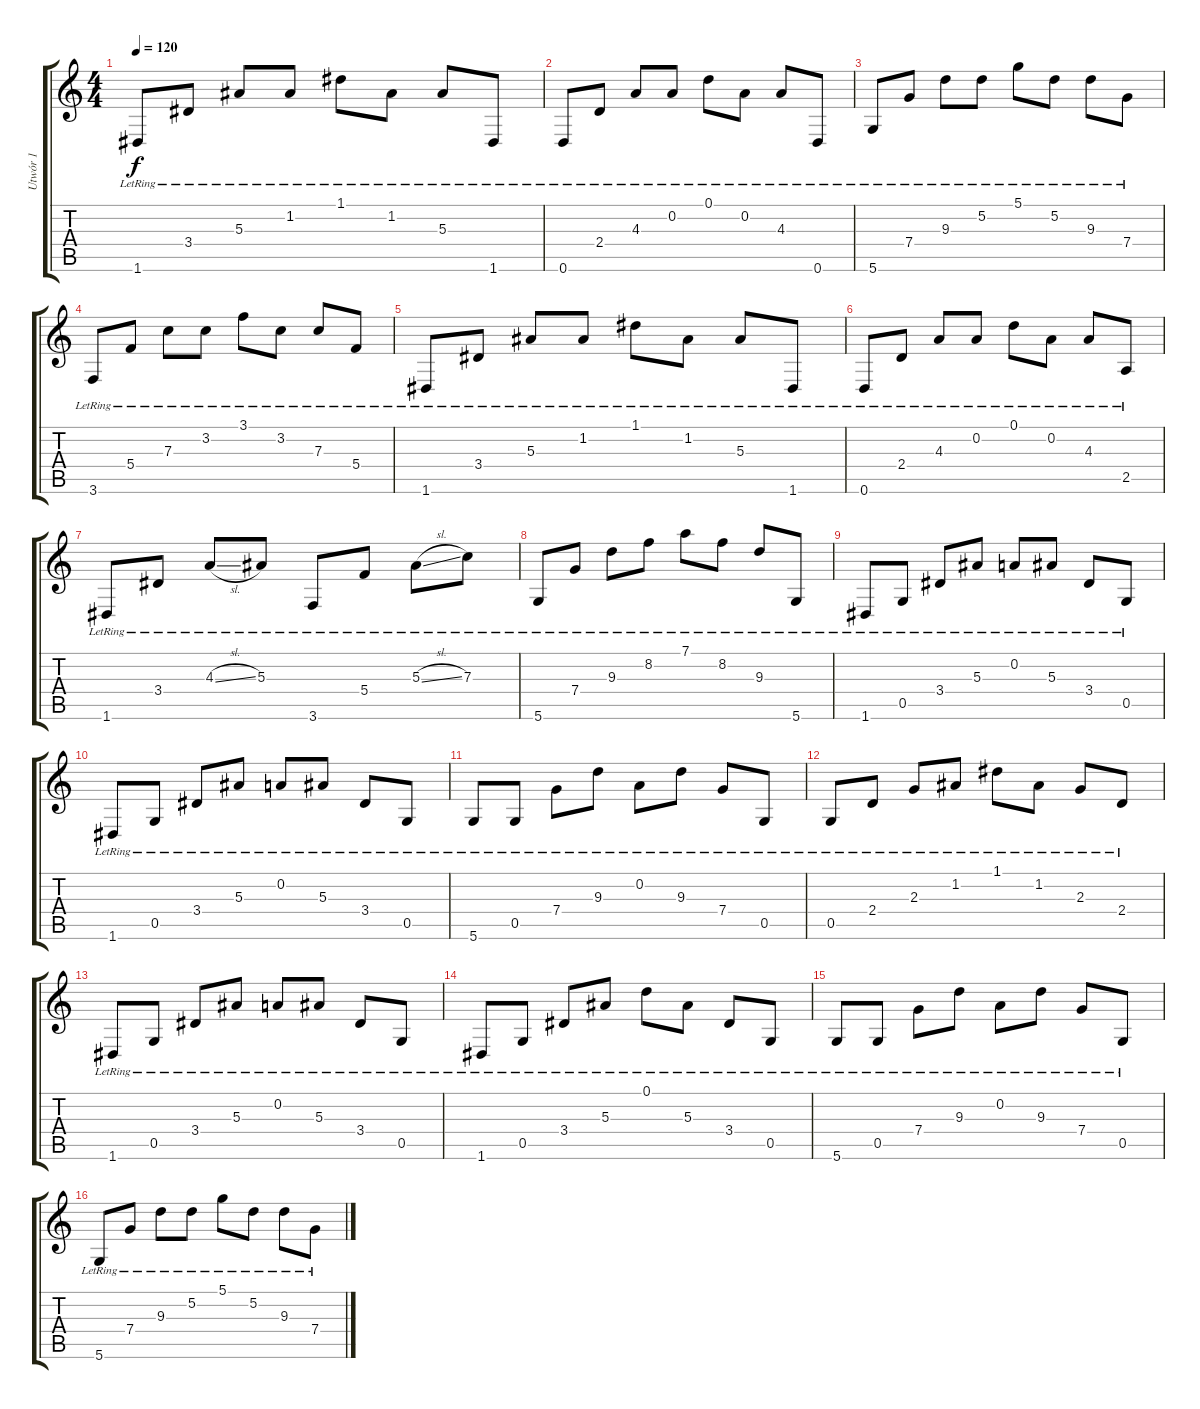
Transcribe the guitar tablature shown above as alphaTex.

\track ("Utwór 1" "Utwór 1") {instrument acousticguitarnylon}
\staff {score tabs}
\tuning (D4 A3 F3 C3 G2 D2) {hide}
\ts (4 4)
\tempo 120
\clef g2
\ks c
1.6{lr}.8{dy f} 3.4{lr}.8 5.3{lr}.8 1.2{lr}.8 1.1{lr}.8 1.2{lr}.8 5.3{lr}.8 1.6{lr}.8 |
0.6{lr}.8 2.4{lr}.8 4.3{lr}.8 0.2{lr}.8 0.1{lr}.8 0.2{lr}.8 4.3{lr}.8 0.6{lr}.8 |
5.6{lr}.8 7.4{lr}.8 9.3{lr}.8 5.2{lr}.8 5.1{lr}.8 5.2{lr}.8 9.3{lr}.8 7.4{lr}.8 |
3.6{lr}.8 5.4{lr}.8 7.3{lr}.8 3.2{lr}.8 3.1{lr}.8 3.2{lr}.8 7.3{lr}.8 5.4{lr}.8 |
1.6{lr}.8 3.4{lr}.8 5.3{lr}.8 1.2{lr}.8 1.1{lr}.8 1.2{lr}.8 5.3{lr}.8 1.6{lr}.8 |
0.6{lr}.8 2.4{lr}.8 4.3{lr}.8 0.2{lr}.8 0.1{lr}.8 0.2{lr}.8 4.3{lr}.8 2.5{lr}.8 |
1.6{lr}.8 3.4{lr}.8 4.3{sl lr}.8 5.3{lr}.8 3.6{lr}.8 5.4{lr}.8 5.3{sl lr}.8 7.3{lr}.8 |
5.6{lr}.8 7.4{lr}.8 9.3{lr}.8 8.2{lr}.8 7.1{lr}.8 8.2{lr}.8 9.3{lr}.8 5.6{lr}.8 |
1.6{lr}.8 0.5{lr}.8 3.4{lr}.8 5.3{lr}.8 0.2{lr}.8 5.3{lr}.8 3.4{lr}.8 0.5{lr}.8 |
1.6{lr}.8 0.5{lr}.8 3.4{lr}.8 5.3{lr}.8 0.2{lr}.8 5.3{lr}.8 3.4{lr}.8 0.5{lr}.8 |
5.6{lr}.8 0.5{lr}.8 7.4{lr}.8 9.3{lr}.8 0.2{lr}.8 9.3{lr}.8 7.4{lr}.8 0.5{lr}.8 |
0.5{lr}.8 2.4{lr}.8 2.3{lr}.8 1.2{lr}.8 1.1{lr}.8 1.2{lr}.8 2.3{lr}.8 2.4{lr}.8 |
1.6{lr}.8 0.5{lr}.8 3.4{lr}.8 5.3{lr}.8 0.2{lr}.8 5.3{lr}.8 3.4{lr}.8 0.5{lr}.8 |
1.6{lr}.8 0.5{lr}.8 3.4{lr}.8 5.3{lr}.8 0.1{lr}.8 5.3{lr}.8 3.4{lr}.8 0.5{lr}.8 |
5.6{lr}.8 0.5{lr}.8 7.4{lr}.8 9.3{lr}.8 0.2{lr}.8 9.3{lr}.8 7.4{lr}.8 0.5{lr}.8 |
5.6{lr}.8 7.4{lr}.8 9.3{lr}.8 5.2{lr}.8 5.1{lr}.8 5.2{lr}.8 9.3{lr}.8 7.4{lr}.8
